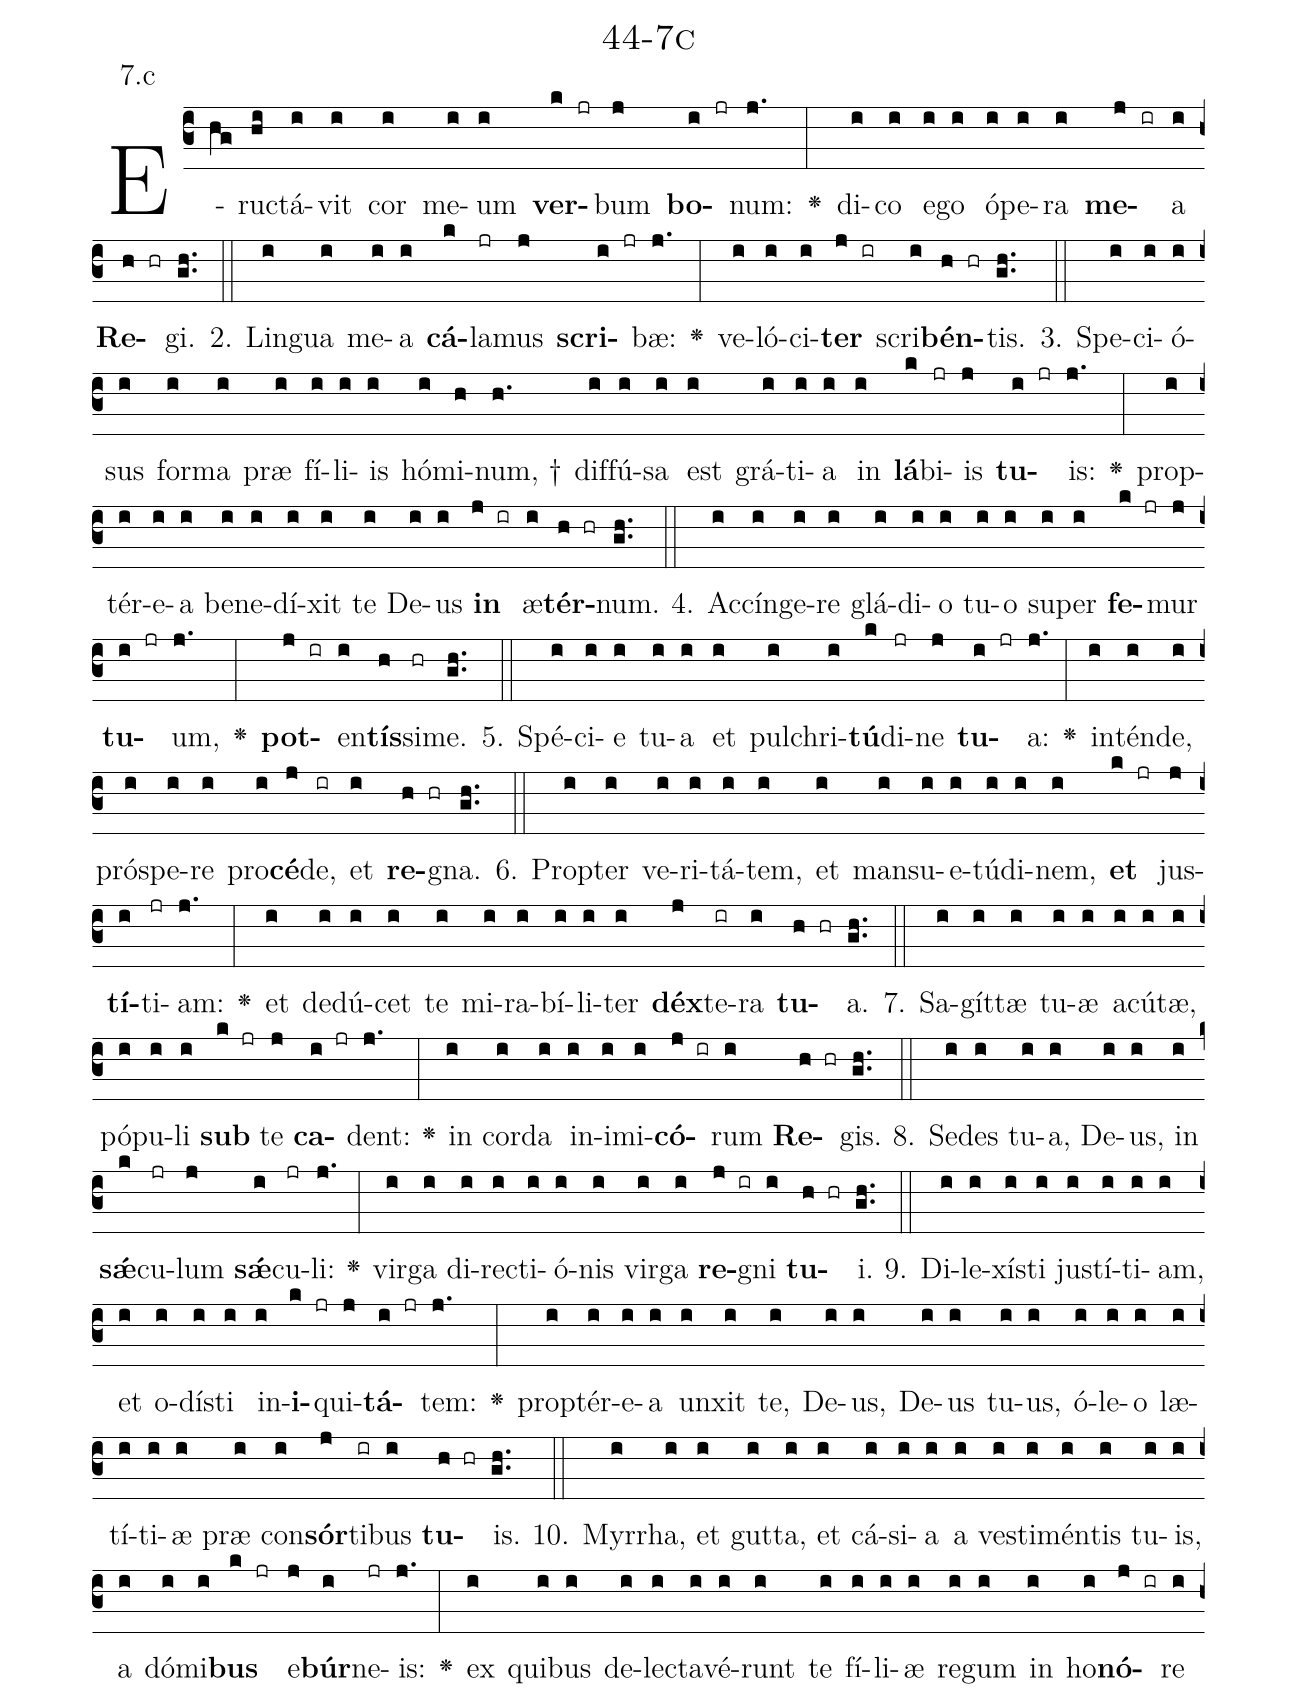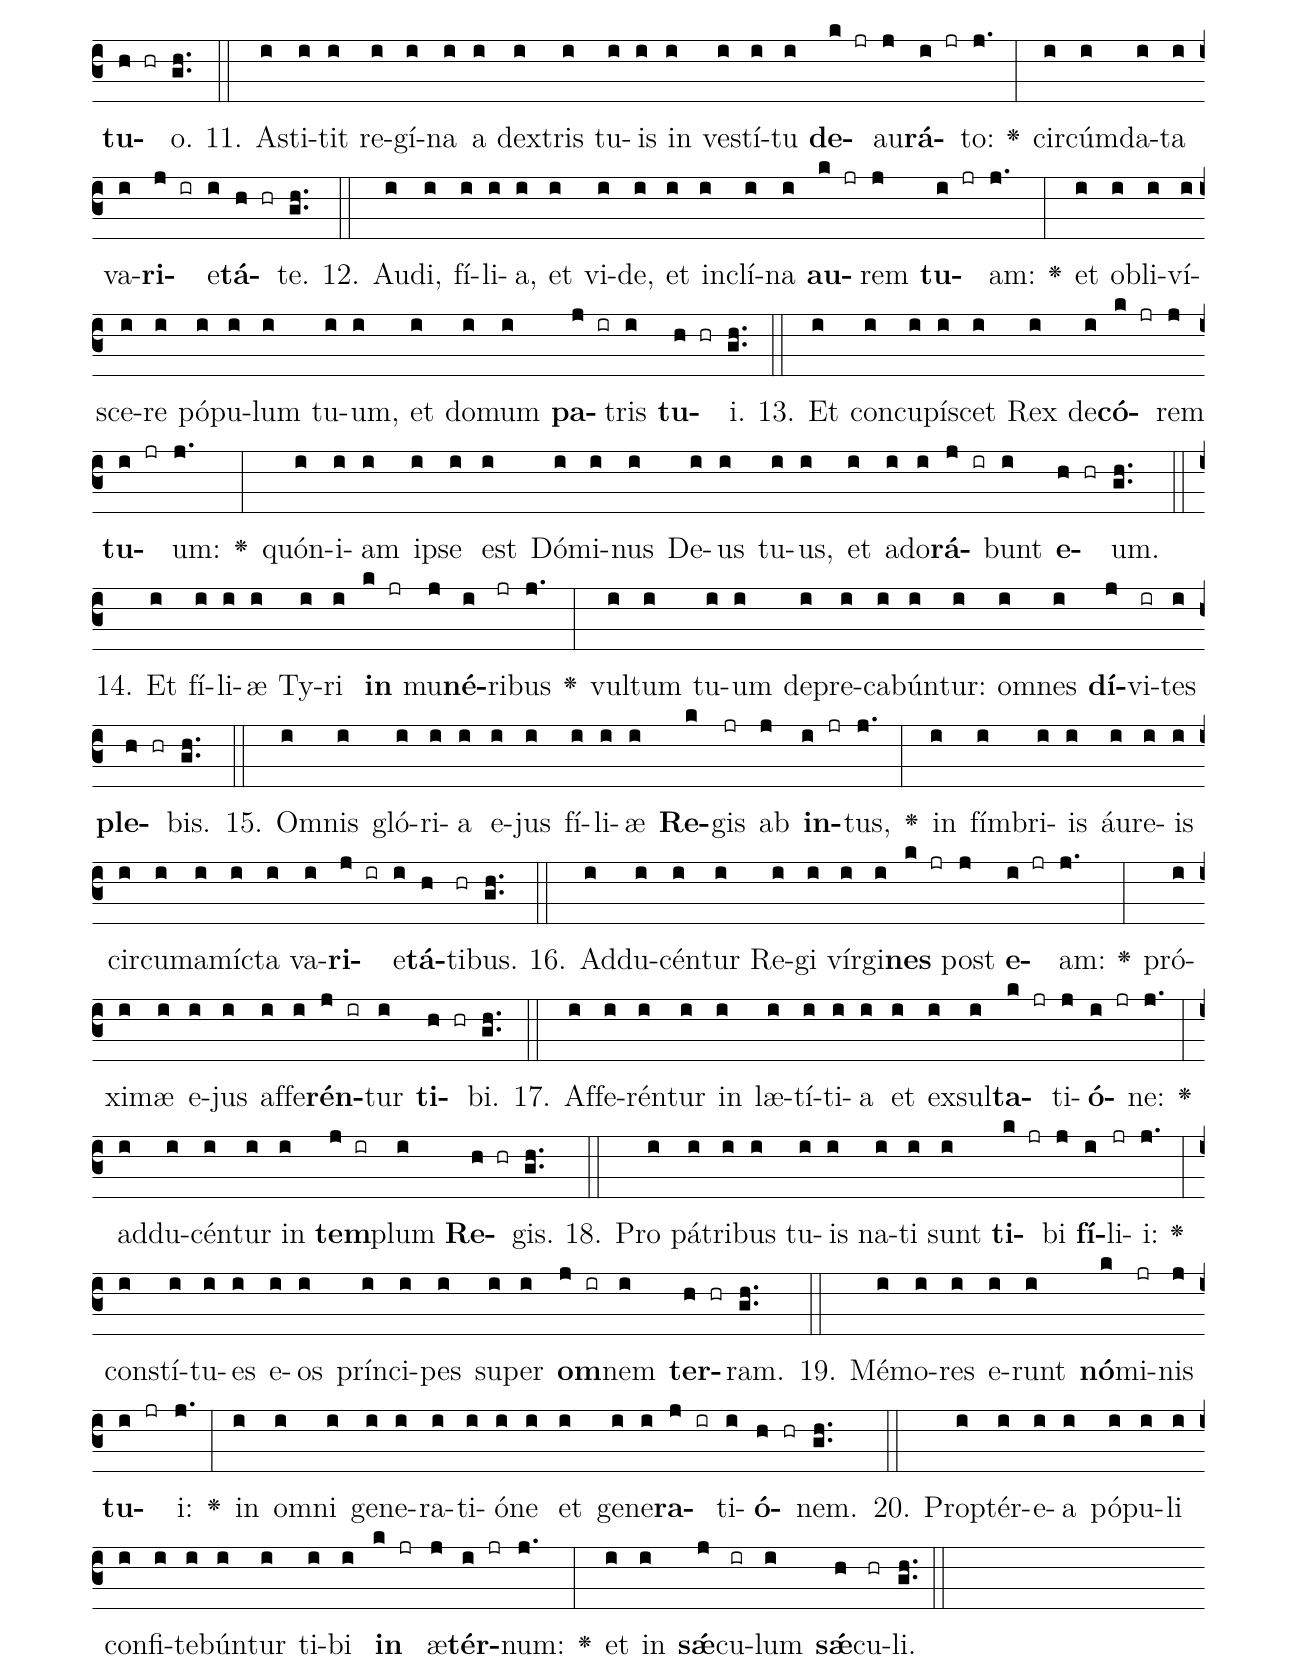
name: 44-7c;
annotation: 7.c;
%%
(c3)E(hg)ruc(hi)tá(i)vit(i) cor(i) me(i)um(i) <b>ver</b>(k jr)bum(j) <b>bo</b>(i jr)num:(j.) <v>\greheightstar</v>(:) di(i)co(i) e(i)go(i) ó(i)pe(i)ra(i) <b>me</b>(j ir)a(i) <b>Re</b>(h hr)gi.(gh..) (::)
2. Lin(i)gua(i) me(i)a(i) <b>cá</b>(k)la(jr)mus(j) <b>scri</b>(i jr)bæ:(j.) <v>\greheightstar</v>(:) ve(i)ló(i)ci(i)<b>ter</b>(j ir) scri(i)<b>bén</b>(h hr)tis.(gh..) (::)
3. Spe(i)ci(i)ó(i)sus(i) for(i)ma(i) præ(i) fí(i)li(i)is(i) hó(i)mi(h)num, †(h.) dif(i)fú(i)sa(i) est(i) grá(i)ti(i)a(i) in(i) <b>lá</b>(k)bi(jr)is(j) <b>tu</b>(i jr)is:(j.) <v>\greheightstar</v>(:) prop(i)tér(i)e(i)a(i) be(i)ne(i)dí(i)xit(i) te(i) De(i)us(i) <b>in</b>(j ir) æ(i)<b>tér</b>(h hr)num.(gh..) (::)
4. Ac(i)cín(i)ge(i)re(i) glá(i)di(i)o(i) tu(i)o(i) su(i)per(i) <b>fe</b>(k jr)mur(j) <b>tu</b>(i jr)um,(j.) <v>\greheightstar</v>(:) <b>pot</b>(j ir)en(i)<b>tís</b>(h)si(hr)me.(gh..) (::)
5. Spé(i)ci(i)e(i) tu(i)a(i) et(i) pul(i)chri(i)<b>tú</b>(k)di(jr)ne(j) <b>tu</b>(i jr)a:(j.) <v>\greheightstar</v>(:) in(i)tén(i)de,(i) pró(i)spe(i)re(i) pro(i)<b>cé</b>(j)de,(ir) et(i) <b>re</b>(h hr)gna.(gh..) (::)
6. Prop(i)ter(i) ve(i)ri(i)tá(i)tem,(i) et(i) man(i)su(i)e(i)tú(i)di(i)nem,(i) <b>et</b>(k jr) jus(j)<b>tí</b>(i)ti(jr)am:(j.) <v>\greheightstar</v>(:) et(i) de(i)dú(i)cet(i) te(i) mi(i)ra(i)bí(i)li(i)ter(i) <b>déx</b>(j)te(ir)ra(i) <b>tu</b>(h hr)a.(gh..) (::)
7. Sa(i)gít(i)tæ(i) tu(i)æ(i) a(i)cú(i)tæ,(i) pó(i)pu(i)li(i) <b>sub</b>(k jr) te(j) <b>ca</b>(i jr)dent:(j.) <v>\greheightstar</v>(:) in(i) cor(i)da(i) in(i)i(i)mi(i)<b>có</b>(j ir)rum(i) <b>Re</b>(h hr)gis.(gh..) (::)
8. Se(i)des(i) tu(i)a,(i) De(i)us,(i) in(i) <b>sǽ</b>(k)cu(jr)lum(j) <b>sǽ</b>(i)cu(jr)li:(j.) <v>\greheightstar</v>(:) vir(i)ga(i) di(i)rec(i)ti(i)ó(i)nis(i) vir(i)ga(i) <b>re</b>(j ir)gni(i) <b>tu</b>(h hr)i.(gh..) (::)
9. Di(i)le(i)xís(i)ti(i) jus(i)tí(i)ti(i)am,(i) et(i) o(i)dís(i)ti(i) in(i)<b>i</b>(k jr)qui(j)<b>tá</b>(i jr)tem:(j.) <v>\greheightstar</v>(:) prop(i)tér(i)e(i)a(i) un(i)xit(i) te,(i) De(i)us,(i) De(i)us(i) tu(i)us,(i) ó(i)le(i)o(i) læ(i)tí(i)ti(i)æ(i) præ(i) con(i)<b>sór</b>(j)ti(ir)bus(i) <b>tu</b>(h hr)is.(gh..) (::)
10. Myr(i)rha,(i) et(i) gut(i)ta,(i) et(i) cá(i)si(i)a(i) a(i) ves(i)ti(i)mén(i)tis(i) tu(i)is,(i) a(i) dó(i)mi(i)<b>bus</b>(k jr) e(j)<b>búr</b>(i)ne(jr)is:(j.) <v>\greheightstar</v>(:) ex(i) qui(i)bus(i) de(i)lec(i)ta(i)vé(i)runt(i) te(i) fí(i)li(i)æ(i) re(i)gum(i) in(i) ho(i)<b>nó</b>(j ir)re(i) <b>tu</b>(h hr)o.(gh..) (::)
11. A(i)sti(i)tit(i) re(i)gí(i)na(i) a(i) dex(i)tris(i) tu(i)is(i) in(i) ves(i)tí(i)tu(i) <b>de</b>(k jr)au(j)<b>rá</b>(i jr)to:(j.) <v>\greheightstar</v>(:) cir(i)cúm(i)da(i)ta(i) va(i)<b>ri</b>(j ir)e(i)<b>tá</b>(h hr)te.(gh..) (::)
12. Au(i)di,(i) fí(i)li(i)a,(i) et(i) vi(i)de,(i) et(i) in(i)clí(i)na(i) <b>au</b>(k jr)rem(j) <b>tu</b>(i jr)am:(j.) <v>\greheightstar</v>(:) et(i) ob(i)li(i)ví(i)sce(i)re(i) pó(i)pu(i)lum(i) tu(i)um,(i) et(i) do(i)mum(i) <b>pa</b>(j ir)tris(i) <b>tu</b>(h hr)i.(gh..) (::)
13. Et(i) con(i)cu(i)pí(i)scet(i) Rex(i) de(i)<b>có</b>(k jr)rem(j) <b>tu</b>(i jr)um:(j.) <v>\greheightstar</v>(:) quón(i)i(i)am(i) ip(i)se(i) est(i) Dó(i)mi(i)nus(i) De(i)us(i) tu(i)us,(i) et(i) ad(i)o(i)<b>rá</b>(j ir)bunt(i) <b>e</b>(h hr)um.(gh..) (::)
14. Et(i) fí(i)li(i)æ(i) Ty(i)ri(i) <b>in</b>(k jr) mu(j)<b>né</b>(i)ri(jr)bus(j.) <v>\greheightstar</v>(:) vul(i)tum(i) tu(i)um(i) de(i)pre(i)ca(i)bún(i)tur:(i) om(i)nes(i) <b>dí</b>(j)vi(ir)tes(i) <b>ple</b>(h hr)bis.(gh..) (::)
15. Om(i)nis(i) gló(i)ri(i)a(i) e(i)jus(i) fí(i)li(i)æ(i) <b>Re</b>(k)gis(jr) ab(j) <b>in</b>(i jr)tus,(j.) <v>\greheightstar</v>(:) in(i) fím(i)bri(i)is(i) áu(i)re(i)is(i) cir(i)cum(i)a(i)míc(i)ta(i) va(i)<b>ri</b>(j ir)e(i)<b>tá</b>(h)ti(hr)bus.(gh..) (::)
16. Ad(i)du(i)cén(i)tur(i) Re(i)gi(i) vír(i)gi(i)<b>nes</b>(k jr) post(j) <b>e</b>(i jr)am:(j.) <v>\greheightstar</v>(:) pró(i)xi(i)mæ(i) e(i)jus(i) af(i)fe(i)<b>rén</b>(j ir)tur(i) <b>ti</b>(h hr)bi.(gh..) (::)
17. Af(i)fe(i)rén(i)tur(i) in(i) læ(i)tí(i)ti(i)a(i) et(i) ex(i)sul(i)<b>ta</b>(k jr)ti(j)<b>ó</b>(i jr)ne:(j.) <v>\greheightstar</v>(:) ad(i)du(i)cén(i)tur(i) in(i) <b>tem</b>(j ir)plum(i) <b>Re</b>(h hr)gis.(gh..) (::)
18. Pro(i) pá(i)tri(i)bus(i) tu(i)is(i) na(i)ti(i) sunt(i) <b>ti</b>(k jr)bi(j) <b>fí</b>(i)li(jr)i:(j.) <v>\greheightstar</v>(:) con(i)stí(i)tu(i)es(i) e(i)os(i) prín(i)ci(i)pes(i) su(i)per(i) <b>om</b>(j ir)nem(i) <b>ter</b>(h hr)ram.(gh..) (::)
19. Mé(i)mo(i)res(i) e(i)runt(i) <b>nó</b>(k)mi(jr)nis(j) <b>tu</b>(i jr)i:(j.) <v>\greheightstar</v>(:) in(i) om(i)ni(i) ge(i)ne(i)ra(i)ti(i)ó(i)ne(i) et(i) ge(i)ne(i)<b>ra</b>(j ir)ti(i)<b>ó</b>(h hr)nem.(gh..) (::)
20. Prop(i)tér(i)e(i)a(i) pó(i)pu(i)li(i) con(i)fi(i)te(i)bún(i)tur(i) ti(i)bi(i) <b>in</b>(k jr) æ(j)<b>tér</b>(i jr)num:(j.) <v>\greheightstar</v>(:) et(i) in(i) <b>sǽ</b>(j)cu(ir)lum(i) <b>sǽ</b>(h)cu(hr)li.(gh..) (::)
